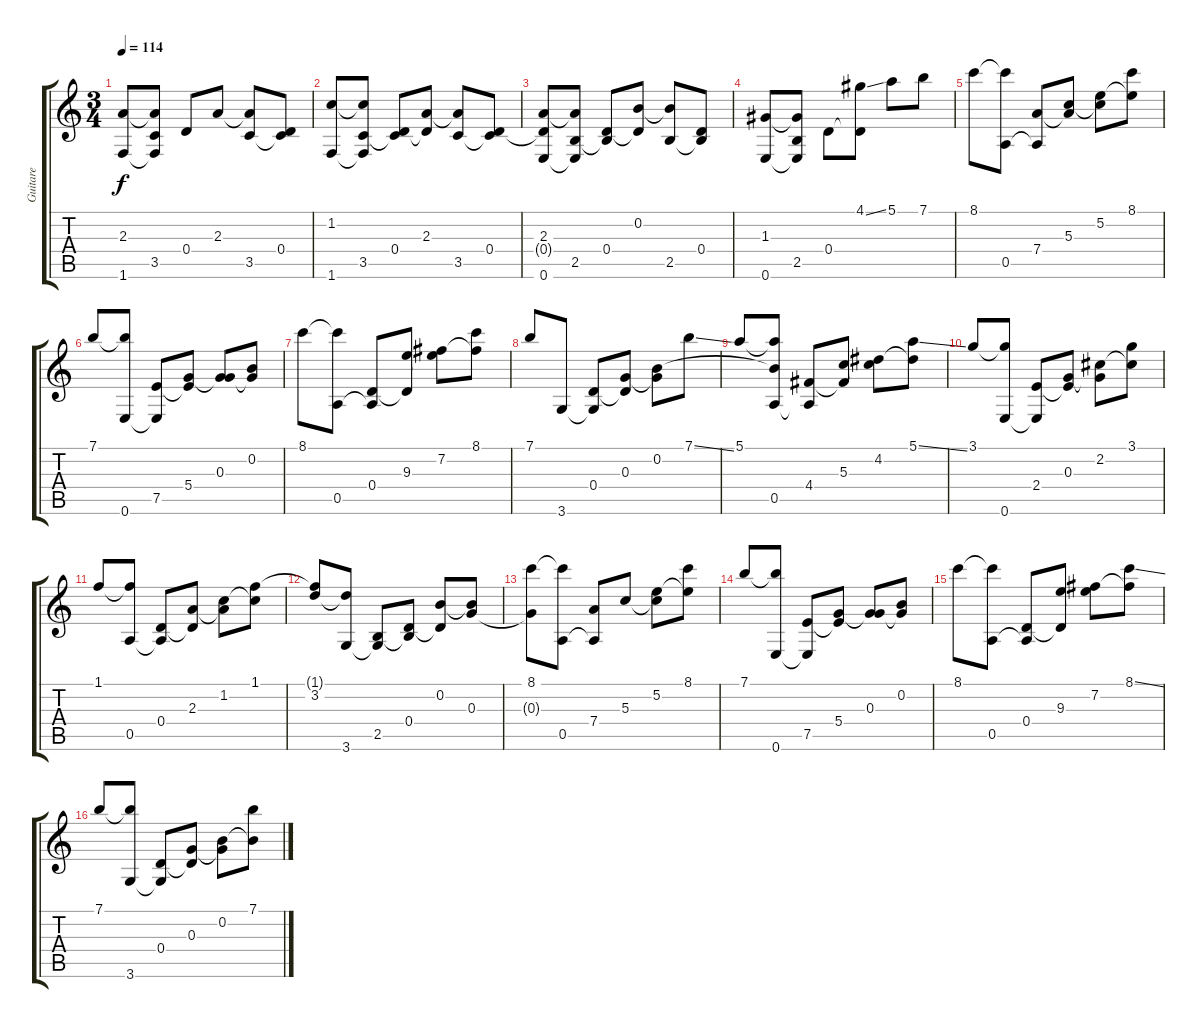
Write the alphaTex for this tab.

\track ("Guitare" "Guitare") {instrument acousticguitarsteel}
\staff {score tabs}
\tuning (E4 B3 G3 D3 A2 E2) {hide}
\ts (3 4)
\tempo 114
\clef g2
\ks c
(2.3 1.6).8{dy f} (2.3{t} 3.5 1.6{t}).8 0.4.8 2.3.8 (2.3{t} 3.5).8 (0.4 3.5{t}).8 |
(1.2 1.6).8 (1.2{t} 3.5 1.6{t}).8 (0.4 3.5{t}).8 (2.3 0.4{t}).8 (2.3{t} 3.5).8 (0.4 3.5{t}).8 |
(2.3 0.4{t} 0.6).8 (2.3{t} 2.5 0.6{t}).8 (0.4 2.5{t}).8 (0.2 0.4{t}).8 (0.2{t} 2.5).8 (0.4 2.5{t}).8 |
(1.3 0.6).8 (1.3{t} 2.5 0.6{t}).8 0.4.8 (4.1{ss} 0.4{t}).8 5.1.8 7.1.8 |
8.1.8 (8.1{t} 0.5).8 (7.4 0.5{t}).8 (5.3 7.4{t}).8 (5.2 5.3{t}).8 (8.1 5.2{t}).8 |
7.1.8 (7.1{t} 0.6).8 (7.5 0.6{t}).8 (5.4 7.5{t}).8 (0.3 5.4{t}).8 (0.2 0.3{t}).8 |
8.1.8 (8.1{t} 0.5).8 (0.4 0.5{t}).8 (9.3 0.4{t}).8 (7.2 9.3{t}).8 (8.1 7.2{t}).8 |
7.1.8 3.6.8 (0.4 3.6{t}).8 (0.3 0.4{t}).8 (0.2 0.3{t}).8 7.1{ss}.8 |
5.1.8 (5.1{t} 0.2{t} 0.5).8 (4.4 0.5{t}).8 (5.3 4.4{t}).8 (4.2 5.3{t}).8 (5.1{ss} 4.2{t}).8 |
3.1.8 (3.1{t} 0.6).8 (2.4 0.6{t}).8 (0.3 2.4{t}).8 (2.2 0.3{t}).8 (3.1 2.2{t}).8 |
1.1.8 (1.1{t} 0.5).8 (0.4 0.5{t}).8 (2.3 0.4{t}).8 (1.2 2.3{t}).8 (1.1 1.2{t}).8 |
(1.1{t} 3.2).8 (3.2{t} 3.6).8 (2.5 3.6{t}).8 (0.4 2.5{t}).8 (0.2 0.4{t}).8 (0.2{t} 0.3).8 |
(8.1 0.3{t}).8 (8.1{t} 0.5).8 (7.4 0.5{t}).8 5.3.8 (5.2 5.3{t}).8 (8.1 5.2{t}).8 |
7.1.8 (7.1{t} 0.6).8 (7.5 0.6{t}).8 (5.4 7.5{t}).8 (0.3 5.4{t}).8 (0.2 0.3{t}).8 |
8.1.8 (8.1{t} 0.5).8 (0.4 0.5{t}).8 (9.3 0.4{t}).8 (7.2 9.3{t}).8 (8.1{ss} 7.2{t}).8 |
7.1.8 (7.1{t} 3.6).8 (0.4 3.6{t}).8 (0.3 0.4{t}).8 (0.2 0.3{t}).8 (7.1{ss} 0.2{t}).8
